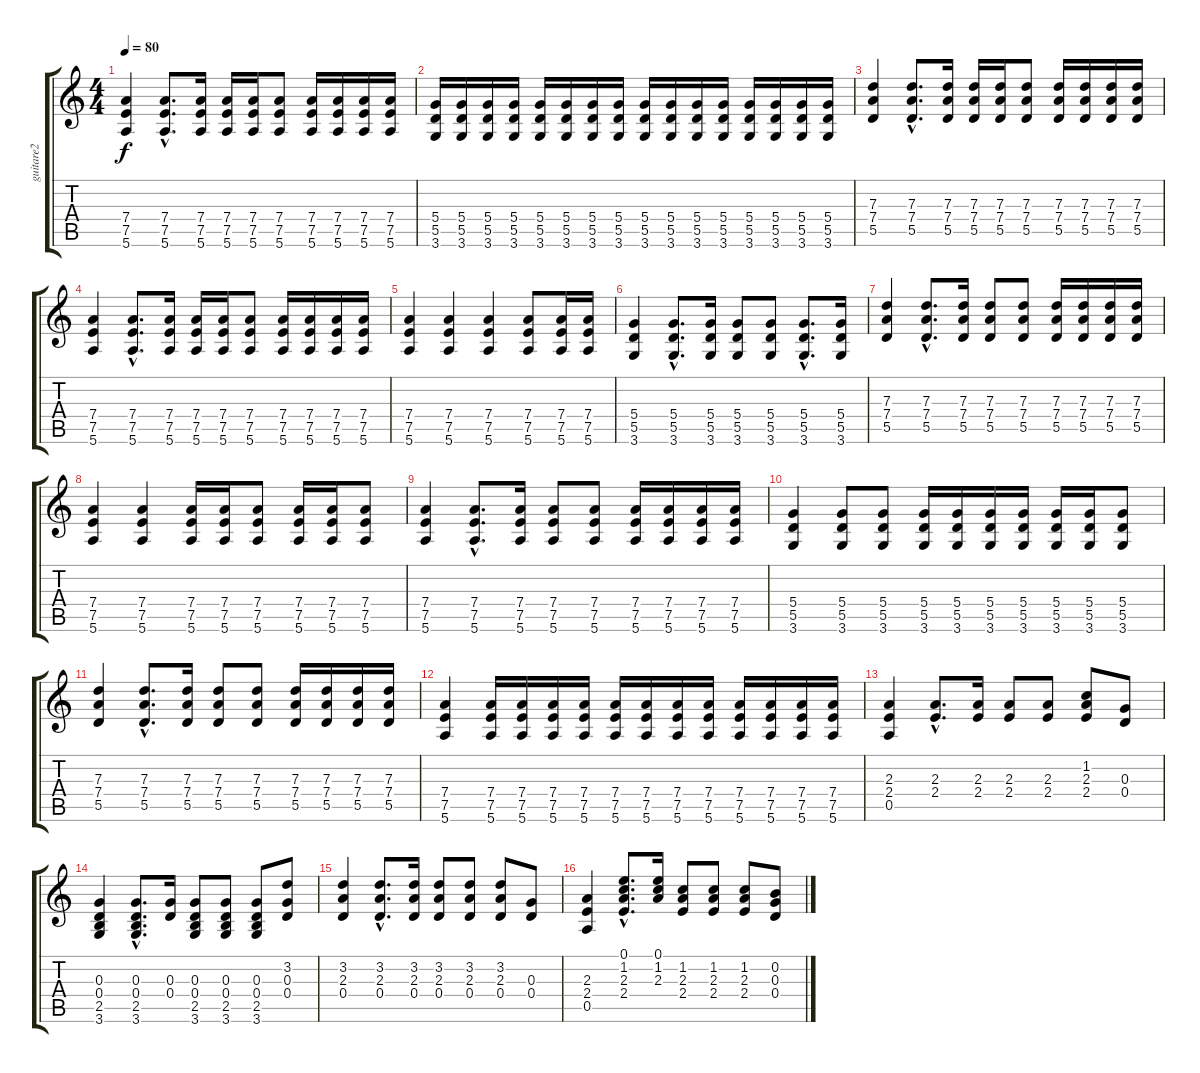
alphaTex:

\track ("guitare2" "guitare2") {instrument overdrivenguitar}
\staff {score tabs}
\tuning (E4 B3 G3 D3 A2 E2) {hide}
\ts (4 4)
\tempo 80
\clef g2
\ks c
(7.4 7.5 5.6).4{dy f} (7.4{hac} 7.5{hac} 5.6{hac}).8{d} (7.4 7.5 5.6).16 (7.4 7.5 5.6).16 (7.4 7.5 5.6).16 (7.4 7.5 5.6).8 (7.4 7.5 5.6).16 (7.4 7.5 5.6).16 (7.4 7.5 5.6).16 (7.4 7.5 5.6).16 |
(5.4 5.5 3.6).16 (5.4 5.5 3.6).16 (5.4 5.5 3.6).16 (5.4 5.5 3.6).16 (5.4 5.5 3.6).16 (5.4 5.5 3.6).16 (5.4 5.5 3.6).16 (5.4 5.5 3.6).16 (5.4 5.5 3.6).16 (5.4 5.5 3.6).16 (5.4 5.5 3.6).16 (5.4 5.5 3.6).16 (5.4 5.5 3.6).16 (5.4 5.5 3.6).16 (5.4 5.5 3.6).16 (5.4 5.5 3.6).16 |
(7.3 7.4 5.5).4 (7.3{hac} 7.4{hac} 5.5{hac}).8{d} (7.3 7.4 5.5).16 (7.3 7.4 5.5).16 (7.3 7.4 5.5).16 (7.3 7.4 5.5).8 (7.3 7.4 5.5).16 (7.3 7.4 5.5).16 (7.3 7.4 5.5).16 (7.3 7.4 5.5).16 |
(7.4 7.5 5.6).4 (7.4{hac} 7.5{hac} 5.6{hac}).8{d} (7.4 7.5 5.6).16 (7.4 7.5 5.6).16 (7.4 7.5 5.6).16 (7.4 7.5 5.6).8 (7.4 7.5 5.6).16 (7.4 7.5 5.6).16 (7.4 7.5 5.6).16 (7.4 7.5 5.6).16 |
(7.4 7.5 5.6).4 (7.4 7.5 5.6).4 (7.4 7.5 5.6).4 (7.4 7.5 5.6).8 (7.4 7.5 5.6).16 (7.4 7.5 5.6).16 |
(5.4 5.5 3.6).4 (5.4{hac} 5.5{hac} 3.6{hac}).8{d} (5.4 5.5 3.6).16 (5.4 5.5 3.6).8 (5.4 5.5 3.6).8 (5.4{hac} 5.5{hac} 3.6{hac}).8{d} (5.4 5.5 3.6).16 |
(7.3 7.4 5.5).4 (7.3{hac} 7.4{hac} 5.5{hac}).8{d} (7.3 7.4 5.5).16 (7.3 7.4 5.5).8 (7.3 7.4 5.5).8 (7.3 7.4 5.5).16 (7.3 7.4 5.5).16 (7.3 7.4 5.5).16 (7.3 7.4 5.5).16 |
(7.4 7.5 5.6).4 (7.4 7.5 5.6).4 (7.4 7.5 5.6).16 (7.4 7.5 5.6).16 (7.4 7.5 5.6).8 (7.4 7.5 5.6).16 (7.4 7.5 5.6).16 (7.4 7.5 5.6).8 |
(7.4 7.5 5.6).4 (7.4{hac} 7.5{hac} 5.6{hac}).8{d} (7.4 7.5 5.6).16 (7.4 7.5 5.6).8 (7.4 7.5 5.6).8 (7.4 7.5 5.6).16 (7.4 7.5 5.6).16 (7.4 7.5 5.6).16 (7.4 7.5 5.6).16 |
(5.4 5.5 3.6).4 (5.4 5.5 3.6).8 (5.4 5.5 3.6).8 (5.4 5.5 3.6).16 (5.4 5.5 3.6).16 (5.4 5.5 3.6).16 (5.4 5.5 3.6).16 (5.4 5.5 3.6).16 (5.4 5.5 3.6).16 (5.4 5.5 3.6).8 |
(7.3 7.4 5.5).4 (7.3{hac} 7.4{hac} 5.5{hac}).8{d} (7.3 7.4 5.5).16 (7.3 7.4 5.5).8 (7.3 7.4 5.5).8 (7.3 7.4 5.5).16 (7.3 7.4 5.5).16 (7.3 7.4 5.5).16 (7.3 7.4 5.5).16 |
(7.4 7.5 5.6).4 (7.4 7.5 5.6).16 (7.4 7.5 5.6).16 (7.4 7.5 5.6).16 (7.4 7.5 5.6).16 (7.4 7.5 5.6).16 (7.4 7.5 5.6).16 (7.4 7.5 5.6).16 (7.4 7.5 5.6).16 (7.4 7.5 5.6).16 (7.4 7.5 5.6).16 (7.4 7.5 5.6).16 (7.4 7.5 5.6).16 |
(2.3 2.4 0.5).4 (2.3{hac} 2.4{hac}).8{d} (2.3 2.4).16 (2.3 2.4).8 (2.3 2.4).8 (1.2 2.3 2.4).8 (0.3 0.4).8 |
(0.3 0.4 2.5 3.6).4 (0.3{hac} 0.4{hac} 2.5{hac} 3.6{hac}).8{d} (0.3 0.4).16 (0.3 0.4 2.5 3.6).8 (0.3 0.4 2.5 3.6).8 (0.3 0.4 2.5 3.6).8 (3.2 0.3 0.4).8 |
(3.2 2.3 0.4).4 (3.2{hac} 2.3{hac} 0.4{hac}).8{d} (3.2 2.3 0.4).16 (3.2 2.3 0.4).8 (3.2 2.3 0.4).8 (3.2 2.3 0.4).8 (0.3 0.4).8 |
(2.3 2.4 0.5).4 (0.1{hac} 1.2{hac} 2.3{hac} 2.4{hac}).8{d} (0.1 1.2 2.3).16 (1.2 2.3 2.4).8 (1.2 2.3 2.4).8 (1.2 2.3 2.4).8 (0.2 0.3 0.4).8
